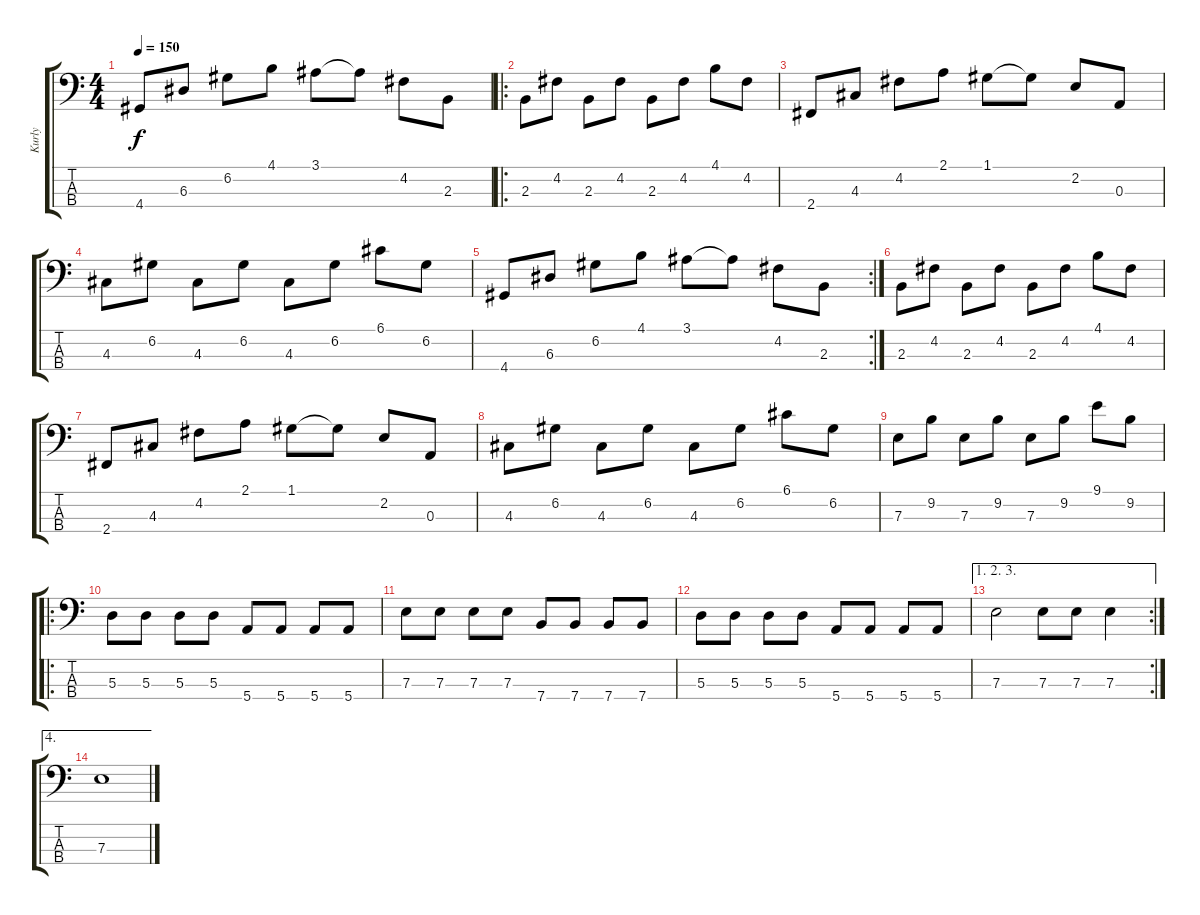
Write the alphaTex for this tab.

\track ("Kurly" "Kurly") {instrument electricbassfinger}
\staff {score tabs}
\tuning (G2 D2 A1 E1) {hide}
\ts (4 4)
\tempo 150
\clef f4
\ks c
4.4.8{dy f} 6.3.8 6.2.8 4.1.8 3.1.8 3.1{t}.8 4.2.8 2.3.8 |
\ro
2.3.8 4.2.8 2.3.8 4.2.8 2.3.8 4.2.8 4.1.8 4.2.8 |
2.4.8 4.3.8 4.2.8 2.1.8 1.1.8 1.1{t}.8 2.2.8 0.3.8 |
4.3.8 6.2.8 4.3.8 6.2.8 4.3.8 6.2.8 6.1.8 6.2.8 |
\rc 2
4.4.8 6.3.8 6.2.8 4.1.8 3.1.8 3.1{t}.8 4.2.8 2.3.8 |
2.3.8 4.2.8 2.3.8 4.2.8 2.3.8 4.2.8 4.1.8 4.2.8 |
2.4.8 4.3.8 4.2.8 2.1.8 1.1.8 1.1{t}.8 2.2.8 0.3.8 |
4.3.8 6.2.8 4.3.8 6.2.8 4.3.8 6.2.8 6.1.8 6.2.8 |
7.3.8 9.2.8 7.3.8 9.2.8 7.3.8 9.2.8 9.1.8 9.2.8 |
\ro
5.3.8 5.3.8 5.3.8 5.3.8 5.4.8 5.4.8 5.4.8 5.4.8 |
7.3.8 7.3.8 7.3.8 7.3.8 7.4.8 7.4.8 7.4.8 7.4.8 |
5.3.8 5.3.8 5.3.8 5.3.8 5.4.8 5.4.8 5.4.8 5.4.8 |
\ae (1 2 3)
\rc 2
7.3.2 7.3.8 7.3.8 7.3.4 |
\ae 4
7.3.1
